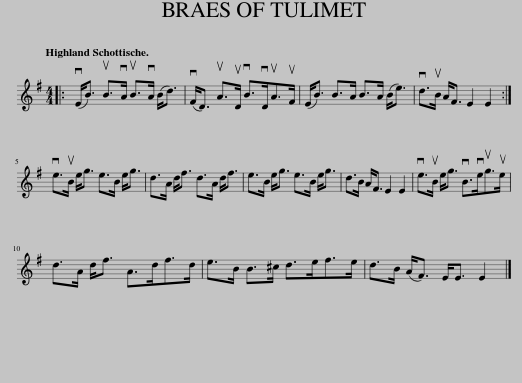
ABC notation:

X:1
L:1/8
Q:1/4=120
M:4/4
I:linebreak $
K:Emin
V:1 treble
V:1
|: (vE<B) uB>vA uB>vA (B<d) | (vF<D) uA>uD vB>vDuA>uF | (E<B) B>A B>A (B<e) | vd>uB A<F E2 E2 :|$ ve>uB e<g e>B e<g | %5
 d>A d<f d>A d<f | e>B e<g e>B e<g | d>B A<F E2 E2 | ve>uB e<g vB>veug>ue |$ d>A d<f A>df>d | %10
 e>B B>^c d>ef>e | d>B (A<F) E<E E2 |] %12
